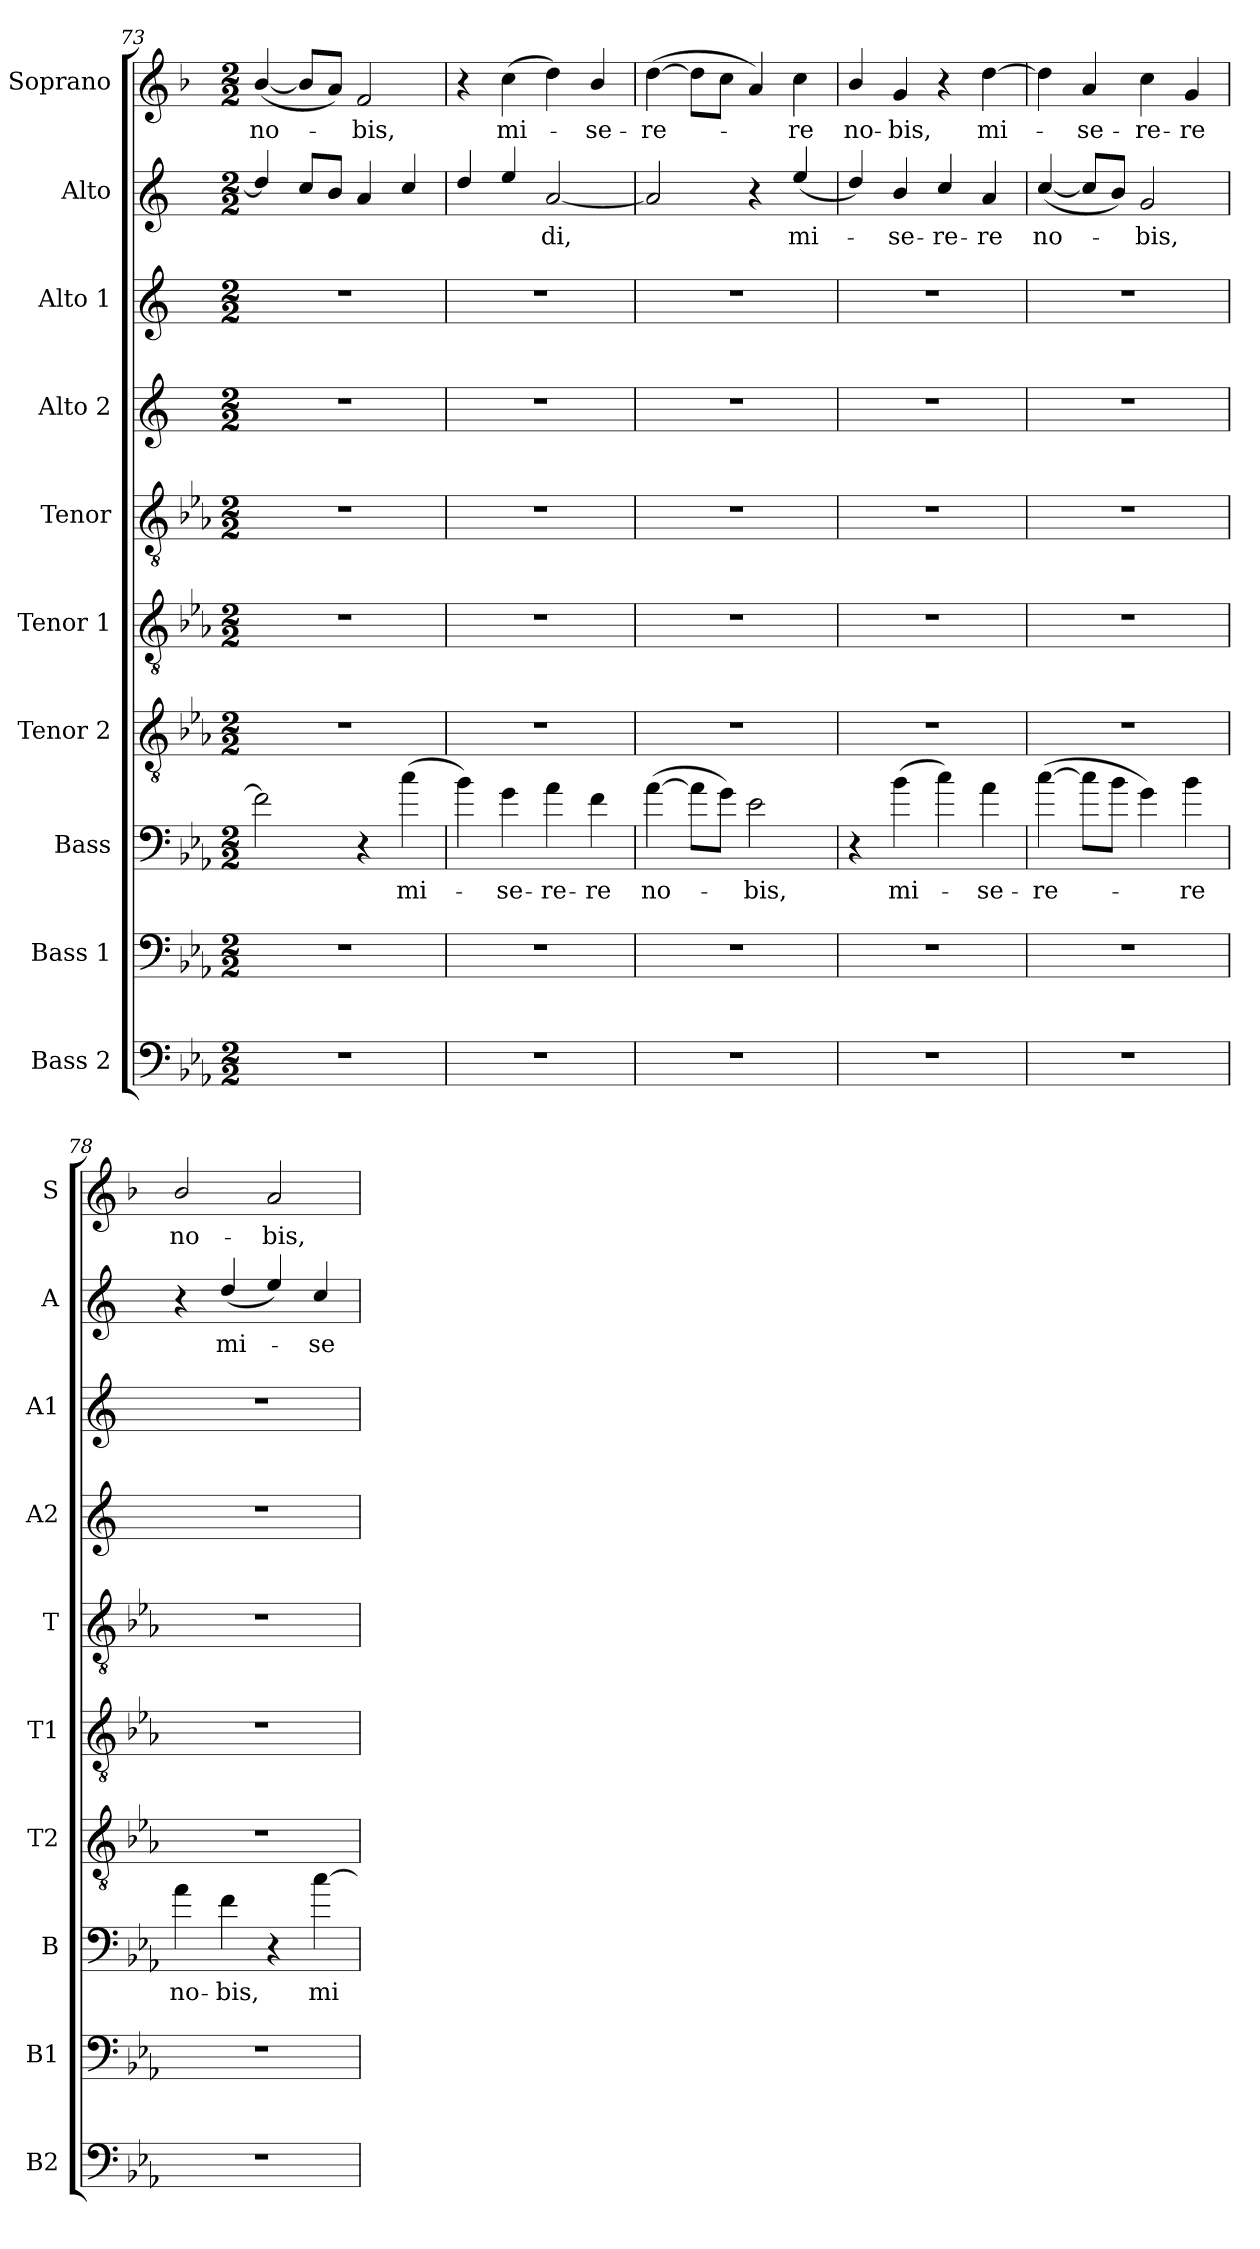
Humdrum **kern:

**kern	**kern	**kern	**text	**kern	**kern	**kern	**kern	**kern	**kern	**text	**kern	**text
*part10	*part9	*part8	*part8	*part7	*part6	*part5	*part4	*part3	*part2	*part2	*part1	*part1
*staff10	*staff9	*staff8	*staff8	*staff7	*staff6	*staff5	*staff4	*staff3	*staff2	*staff2	*staff1	*staff1
*I"Bass 2	*I"Bass 1	*I"Bass	*	*I"Tenor 2	*I"Tenor 1	*I"Tenor	*I"Alto 2	*I"Alto 1	*I"Alto	*	*I"Soprano	*
*I'B2	*I'B1	*I'B	*	*I'T2	*I'T1	*I'T	*I'A2	*I'A1	*I'A	*	*I'S	*
*clefF4	*clefF4	*clefF4	*	*clefGv2	*clefGv2	*clefGv2	*clefG2	*clefG2	*clefG2	*	*clefG2	*
*ITrd12c21	*ITrd12c21	*ITrd12c21	*	*ITrd8c14	*ITrd8c14	*ITrd8c14	*ITrd5c9	*ITrd5c9	*ITrd5c9	*	*ITrd1c2	*
*k[b-e-a-]	*k[b-e-a-]	*k[b-e-a-]	*	*k[b-e-a-]	*k[b-e-a-]	*k[b-e-a-]	*k[b-e-a-]	*k[b-e-a-]	*k[b-e-a-]	*	*k[b-e-a-]	*
*c:	*c:	*c:	*	*c:	*c:	*c:	*c:	*c:	*c:	*	*c:	*
*M2/2	*M2/2	*M2/2	*	*M2/2	*M2/2	*M2/2	*M2/2	*M2/2	*M2/2	*	*M2/2	*
=73	=73	=73	=73	=73	=73	=73	=73	=73	=73	=73	=73	=73
!	!	!	!	!	!	!	!	!	!	!	!	!LO:LY:b
1r	1r	2F\]	.	1r	1r	1r	1r	1r	4f/]	.	(<[4a-/	no-
.	.	.	.	.	.	.	.	.	8e-/L	.	8a-/L]	.
.	.	.	.	.	.	.	.	.	8d/J	.	8g/J)	.
!	!	!	!	!	!	!	!	!	!	!	!	!LO:LY:b
.	.	4r	.	.	.	.	.	.	4c/	.	2e-/	-bis,
!	!	!	!LO:LY:b	!	!	!	!	!	!	!	!	!
.	.	(>4c\	mi-	.	.	.	.	.	4e-/	.	.	.
=74	=74	=74	=74	=74	=74	=74	=74	=74	=74	=74	=74	=74
1r	1r	4B-\)	.	1r	1r	1r	1r	1r	4f/	.	4r	.
!	!	!	!LO:LY:b	!	!	!	!	!	!	!	!	!LO:LY:b
.	.	4G\	-se-	.	.	.	.	.	4g/	.	(>4b-\	mi-
!	!	!	!LO:LY:b	!	!	!	!	!	!	!LO:LY:b	!	!
.	.	4A-\	-re-	.	.	.	.	.	[2c/	-di,	4cc\)	.
!	!	!	!LO:LY:b	!	!	!	!	!	!	!	!	!LO:LY:b
.	.	4F\	-re	.	.	.	.	.	.	.	4a-/	-se-
=75	=75	=75	=75	=75	=75	=75	=75	=75	=75	=75	=75	=75
!	!	!	!LO:LY:b	!	!	!	!	!	!	!	!	!LO:LY:b
1r	1r	(>[4A-\	no-	1r	1r	1r	1r	1r	2c/]	.	(>[4cc\	-re-
.	.	8A-\L]	.	.	.	.	.	.	.	.	8cc\L]	.
.	.	8G\J)	.	.	.	.	.	.	.	.	8b-\J	.
!	!	!	!LO:LY:b	!	!	!	!	!	!	!	!	!
.	.	2E-\	-bis,	.	.	.	.	.	4r	.	4g/)	.
!	!	!	!	!	!	!	!	!	!	!LO:LY:b	!	!LO:LY:b
.	.	.	.	.	.	.	.	.	(<4g/	mi-	4b-\	-re
=76	=76	=76	=76	=76	=76	=76	=76	=76	=76	=76	=76	=76
!	!	!	!	!	!	!	!	!	!	!	!	!LO:LY:b
1r	1r	4r	.	1r	1r	1r	1r	1r	4f/)	.	4a-/	no-
!	!	!	!LO:LY:b	!	!	!	!	!	!	!LO:LY:b	!	!LO:LY:b
.	.	(>4B-\	mi-	.	.	.	.	.	4d/	-se-	4f/	-bis,
!	!	!	!	!	!	!	!	!	!	!LO:LY:b	!	!
.	.	4c\)	.	.	.	.	.	.	4e-/	-re-	4r	.
!	!	!	!LO:LY:b	!	!	!	!	!	!	!LO:LY:b	!	!LO:LY:b
.	.	4A-\	-se-	.	.	.	.	.	4c/	-re	[4cc\	mi-
=77	=77	=77	=77	=77	=77	=77	=77	=77	=77	=77	=77	=77
!	!	!	!LO:LY:b	!	!	!	!	!	!	!LO:LY:b	!	!
1r	1r	(>[4c\	-re-	1r	1r	1r	1r	1r	(<[4e-/	no-	4cc\]	.
!	!	!	!	!	!	!	!	!	!	!	!	!LO:LY:b
.	.	8c\L]	.	.	.	.	.	.	8e-/L]	.	4g/	-se-
.	.	8B-\J	.	.	.	.	.	.	8d/J)	.	.	.
!	!	!	!	!	!	!	!	!	!	!LO:LY:b	!	!LO:LY:b
.	.	4G\)	.	.	.	.	.	.	2B-/	-bis,	4b-\	-re-
!	!	!	!LO:LY:b	!	!	!	!	!	!	!	!	!LO:LY:b
.	.	4B-\	-re	.	.	.	.	.	.	.	4f/	-re
!!LO:PB:g=z
=78	=78	=78	=78	=78	=78	=78	=78	=78	=78	=78	=78	=78
!	!	!	!LO:LY:b	!	!	!	!	!	!	!	!	!LO:LY:b
1r	1r	4A-\	no-	1r	1r	1r	1r	1r	4r	.	2a-/	no-
!	!	!	!LO:LY:b	!	!	!	!	!	!	!LO:LY:b	!	!
.	.	4F\	-bis,	.	.	.	.	.	(<4f/	mi-	.	.
!	!	!	!	!	!	!	!	!	!	!	!	!LO:LY:b
.	.	4r	.	.	.	.	.	.	4g/)	.	2g/	-bis,
!	!	!	!LO:LY:b	!	!	!	!	!	!	!LO:LY:b	!	!
.	.	[4c\	mi-	.	.	.	.	.	4e-/	-se-	.	.
=	=	=	=	=	=	=	=	=	=	=	=	=
*-	*-	*-	*-	*-	*-	*-	*-	*-	*-	*-	*-	*-
